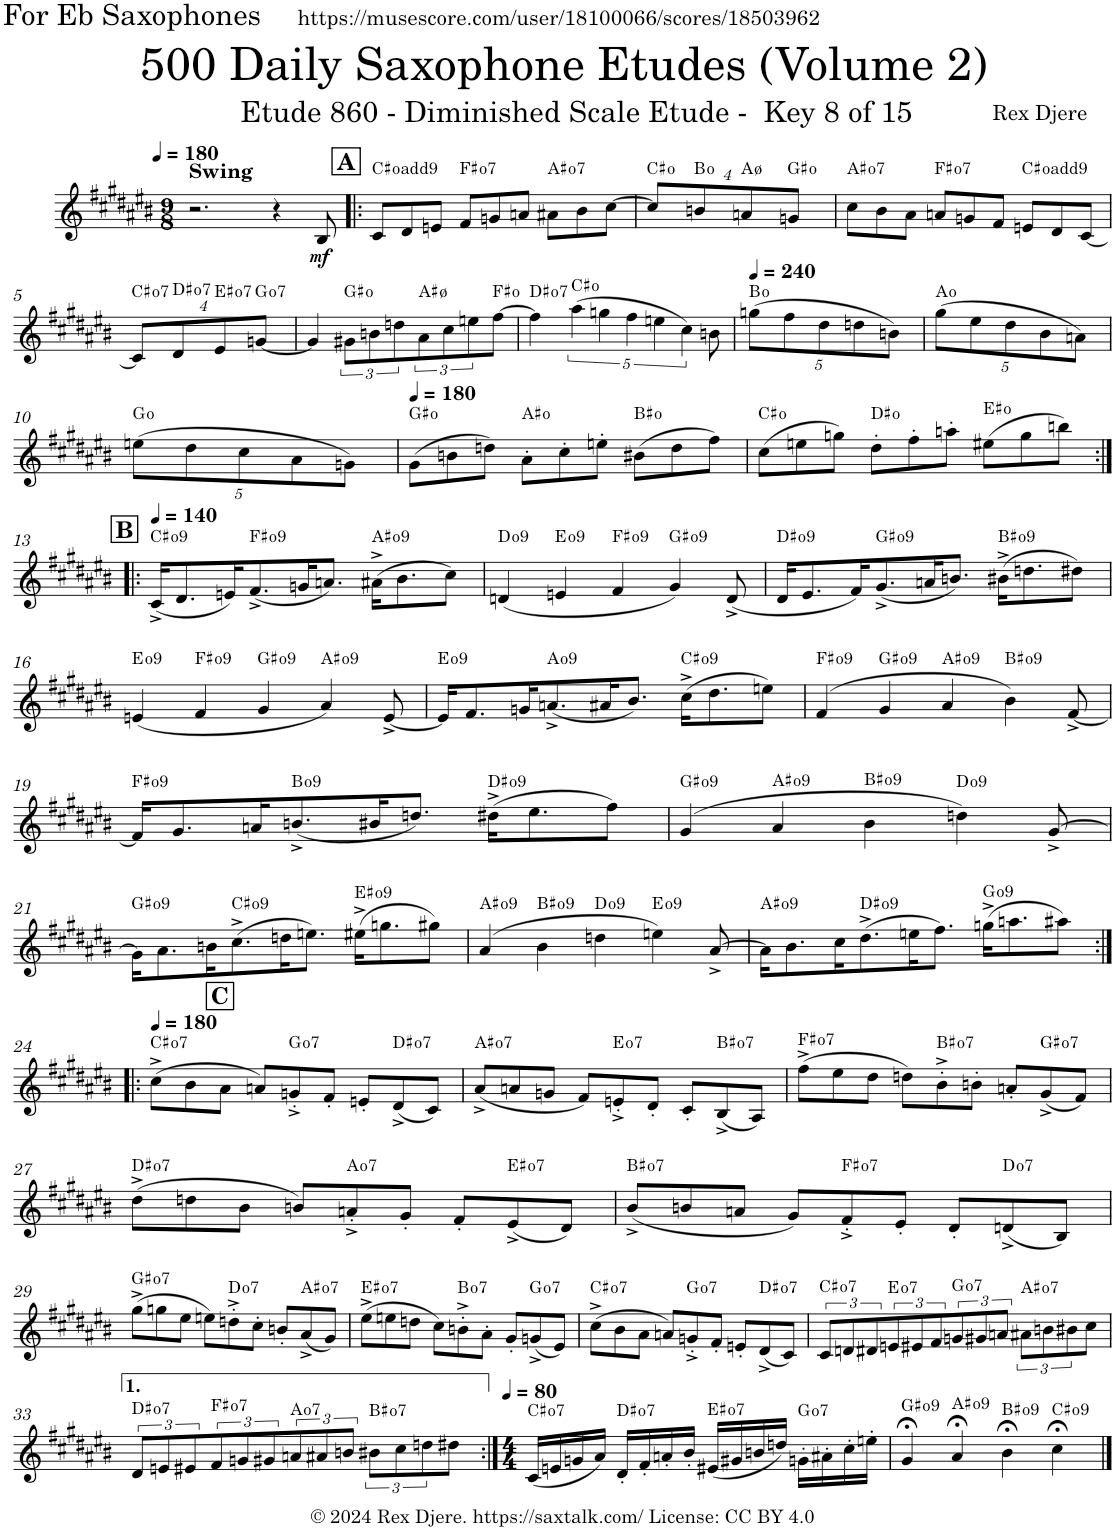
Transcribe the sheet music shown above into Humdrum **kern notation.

**kern	**dynam	**harte
*part1	*part1	*part1
*staff1	*staff1	*
*I"Alto Saxophone	*	*
*I'A. Sax.	*	*
*clefG2	*	*
*Trd5c9	*	*
*k[f#c#g#d#a#e#b#]	*	*
*M9/8	*	*
*MM180	*	*
=1	=1	=1
!LO:TX:a:B:t=Swing	!	!
2.r	.	.
4r	.	.
!	!LO:DY:b	!
8B#/	mf	.
!!LO:REH:place=s1:a:B:cj:fs=14:t=A
=2!|:	=2!|:	=2!|:
8c#/L	.	C#:dim(9)
8d#/	.	.
8en/J	.	.
!	!	!LO:H:kt=7
8f#/L	.	F#:dim7
8gn/	.	.
8an/J	.	.
!	!	!LO:H:kt=7
8a#X\L	.	A#:dim7
8b#\	.	.
[8cc#\J	.	.
=3	=3	=3
*Xbrackettup	*	*
32%9cc#/L]	.	C#:dim
32%9bn/	.	B:dim
32%9an/	.	A:hdim7
32%9gn/J	.	G#:dim
=4	=4	=4
!	!	!LO:H:kt=7
8cc#\L	.	A#:dim7
8b#\	.	.
8a#\J	.	.
!	!	!LO:H:kt=7
8an/L	.	F#:dim7
8gn/	.	.
8f#/J	.	.
8en/L	.	C#:dim(9)
8d#/	.	.
[8c#/J	.	.
!!LO:LB:g=z
=5	=5	=5
!	!	!LO:H:kt=7
32%9c#/L]	.	C#:dim7
!	!	!LO:H:kt=7
32%9d#/	.	D#:dim7
!	!	!LO:H:kt=7
32%9e#/	.	E#:dim7
!	!	!LO:H:kt=7
[32%9gn/J	.	G:dim7
=6	=6	=6
4g/]	.	.
8g#X\L	.	G#:dim
8bn\	.	.
8ddn\	.	.
8a#\	.	A#:hdim7
8cc#\	.	.
8een\	.	.
[8ff#\J	.	F#:dim
=7	=7	=7
!	!	!LO:H:kt=7
4ff#\]	.	D#:dim7
*brackettup	*	*
(20%3aa#\	.	C#:dim
20%3ggn\	.	.
20%3ff#\	.	.
20%3een\	.	.
20%3cc#\)	.	.
8bn\	.	.
=8	=8	=8
*Xbrackettup	*	*
*MM240	*	*
(40%9ggn\L	.	B:dim
40%9ff#\	.	.
40%9dd#\	.	.
40%9ddn\	.	.
40%9bn\J)	.	.
=9	=9	=9
(40%9gg#\L	.	A:dim
40%9ee#\	.	.
40%9dd#\	.	.
40%9b#\	.	.
40%9an\J)	.	.
!!LO:LB:g=z
=10	=10	=10
(40%9een\L	.	G:dim
40%9dd#\	.	.
40%9cc#\	.	.
40%9a#\	.	.
40%9gn\J)	.	.
=11	=11	=11
*MM180	*	*
(8g#\L	.	G#:dim
8bn\	.	.
8ddn\J)	.	.
8a#'\L	.	A#:dim
8cc#'\	.	.
8een'\J	.	.
(8b#X\L	.	B#:dim
8dd\	.	.
8ff#\J)	.	.
=12	=12	=12
(8cc#\L	.	C#:dim
8een\	.	.
8ggn\J)	.	.
8dd#'\L	.	D#:dim
8ff#'\	.	.
8aan'\J	.	.
(8ee#X\L	.	E#:dim
8gg\	.	.
8bbn\J)	.	.
!!LO:LB:g=z
=13:|!|:	=13:|!|:	=13:|!|:
!!LO:REH:place=s1:a:B:cj:fs=14:t=B
*MM140	*	*
!	!	!LO:H:kt=7
(16c#^/KL	.	C#:dim7(9)
8.d#/	.	.
16en/K)	.	.
!	!	!LO:H:kt=7
(8.f#^/	.	F#:dim7(9)
16gn/K	.	.
8.an/J)	.	.
!	!	!LO:H:kt=7
(16a#X^\KL	.	A#:dim7(9)
8.b#\	.	.
8cc#\J)	.	.
=14	=14	=14
!	!	!LO:H:kt=7
(4dn/	.	D:dim7(9)
!	!	!LO:H:kt=7
4en/	.	E:dim7(9)
!	!	!LO:H:kt=7
4f#/	.	F#:dim7(9)
!	!	!LO:H:kt=7
4g#/)	.	G#:dim7(9)
(8d^/	.	.
=15	=15	=15
!	!	!LO:H:kt=7
16d#/KL	.	D#:dim7(9)
8.e#/	.	.
16f#/K)	.	.
!	!	!LO:H:kt=7
(8.g#^/	.	G#:dim7(9)
16an/K	.	.
8.bn/J)	.	.
!	!	!LO:H:kt=7
(16b#X^\KL	.	B#:dim7(9)
8.ddn\	.	.
8dd#X\J)	.	.
!!LO:LB:g=z
=16	=16	=16
!	!	!LO:H:kt=7
(4en/	.	E:dim7(9)
!	!	!LO:H:kt=7
4f#/	.	F#:dim7(9)
!	!	!LO:H:kt=7
4g#/	.	G#:dim7(9)
!	!	!LO:H:kt=7
4a#/)	.	A#:dim7(9)
[8e^/	.	.
=17	=17	=17
!	!	!LO:H:kt=7
16e/KL]	.	E:dim7(9)
8.f#/	.	.
16gn/K	.	.
!	!	!LO:H:kt=7
(8.an^/	.	A:dim7(9)
16a#X/K	.	.
8.b#/J)	.	.
!	!	!LO:H:kt=7
(16cc#^\KL	.	C#:dim7(9)
8.dd#\	.	.
8een\J)	.	.
=18	=18	=18
!	!	!LO:H:kt=7
(4f#/	.	F#:dim7(9)
!	!	!LO:H:kt=7
4g#/	.	G#:dim7(9)
!	!	!LO:H:kt=7
4a#/	.	A#:dim7(9)
!	!	!LO:H:kt=7
4b#\)	.	B#:dim7(9)
[8f#^/	.	.
!!LO:LB:g=z
=19	=19	=19
!	!	!LO:H:kt=7
16f#/KL]	.	F#:dim7(9)
8.g#/	.	.
16an/K	.	.
!	!	!LO:H:kt=7
(8.bn^/	.	B:dim7(9)
16b#X/K	.	.
8.ddn/J)	.	.
!	!	!LO:H:kt=7
(16dd#X^\KL	.	D#:dim7(9)
8.ee#\	.	.
8ff#\J)	.	.
=20	=20	=20
!	!	!LO:H:kt=7
(4g#/	.	G#:dim7(9)
!	!	!LO:H:kt=7
4a#/	.	A#:dim7(9)
!	!	!LO:H:kt=7
4b#\	.	B#:dim7(9)
!	!	!LO:H:kt=7
4ddn\)	.	D:dim7(9)
[8g#^/	.	.
!!LO:LB:g=z
=21	=21	=21
!	!	!LO:H:kt=7
16g#\KL]	.	G#:dim7(9)
8.a#\	.	.
16bn\K	.	.
!	!	!LO:H:kt=7
(8.cc#^\	.	C#:dim7(9)
16ddn\K	.	.
8.een\J)	.	.
!	!	!LO:H:kt=7
(16ee#X^\KL	.	E#:dim7(9)
8.ggn\	.	.
8gg#X\J)	.	.
=22	=22	=22
!	!	!LO:H:kt=7
(4a#/	.	A#:dim7(9)
!	!	!LO:H:kt=7
4b#\	.	B#:dim7(9)
!	!	!LO:H:kt=7
4ddn\	.	D:dim7(9)
!	!	!LO:H:kt=7
4een\)	.	E:dim7(9)
[8a#^/	.	.
=23	=23	=23
!	!	!LO:H:kt=7
16a#\KL]	.	A#:dim7(9)
8.b#\	.	.
16cc#\K	.	.
!	!	!LO:H:kt=7
(8.dd#^\	.	D#:dim7(9)
16een\K	.	.
8.ff#\J)	.	.
!	!	!LO:H:kt=7
(16ggn^\KL	.	G:dim7(9)
8.aan\	.	.
8aa#X\J)	.	.
!!LO:LB:g=z
=24:|!|:	=24:|!|:	=24:|!|:
!!LO:REH:place=s1:a:B:cj:fs=14:t=C:qo=1
*MM180	*	*
!	!	!LO:H:kt=7
(8cc#^\L	.	C#:dim7
8b#\	.	.
8a#\J	.	.
8an/L)	.	.
!	!	!LO:H:kt=7
8gn'^/	.	G:dim7
8f#'/J	.	.
8en'/L	.	.
!	!	!LO:H:kt=7
(8d#^/	.	D#:dim7
8c#/J)	.	.
=25	=25	=25
!	!	!LO:H:kt=7
(8a#^/L	.	A#:dim7
8an/	.	.
8gn/J	.	.
8f#/L)	.	.
!	!	!LO:H:kt=7
8en'^/	.	E:dim7
8d#'/J	.	.
8c#'/L	.	.
!	!	!LO:H:kt=7
(8B#^/	.	B#:dim7
8A#/J)	.	.
=26	=26	=26
!	!	!LO:H:kt=7
(8ff#^\L	.	F#:dim7
8ee#\	.	.
8dd#\J	.	.
8ddn\L)	.	.
!	!	!LO:H:kt=7
8b#'^\	.	B#:dim7
8bn'\J	.	.
8an'/L	.	.
!	!	!LO:H:kt=7
(8g#^/	.	G#:dim7
8f#/J)	.	.
!!LO:LB:g=z
=27	=27	=27
!	!	!LO:H:kt=7
(8dd#^\L	.	D#:dim7
8ddn\	.	.
8b#\J	.	.
8bn/L)	.	.
!	!	!LO:H:kt=7
8an'^/	.	A:dim7
8g#'/J	.	.
8f#'/L	.	.
!	!	!LO:H:kt=7
(8e#^/	.	E#:dim7
8d#/J)	.	.
=28	=28	=28
!	!	!LO:H:kt=7
(8b#^/L	.	B#:dim7
8bn/	.	.
8an/J	.	.
8g#/L)	.	.
!	!	!LO:H:kt=7
8f#'^/	.	F#:dim7
8e#'/J	.	.
8d#'/L	.	.
!	!	!LO:H:kt=7
(8dn^/	.	D:dim7
8B#/J)	.	.
!!LO:LB:g=z
=29	=29	=29
!	!	!LO:H:kt=7
(8gg#^\L	.	G#:dim7
8ggn\	.	.
8ee#\J	.	.
8een\L)	.	.
!	!	!LO:H:kt=7
8ddn'^\	.	D:dim7
8cc#'\J	.	.
8bn'/L	.	.
!	!	!LO:H:kt=7
(8a#^/	.	A#:dim7
8g#/J)	.	.
=30	=30	=30
!	!	!LO:H:kt=7
(8ee#^\L	.	E#:dim7
8een\	.	.
8ddn\J	.	.
8cc#\L)	.	.
!	!	!LO:H:kt=7
8bn'^\	.	B:dim7
8a#'\J	.	.
8g#'/L	.	.
!	!	!LO:H:kt=7
(8gn^/	.	G:dim7
8e#/J)	.	.
=31	=31	=31
!	!	!LO:H:kt=7
(8cc#^\L	.	C#:dim7
8b#\	.	.
8a#\J	.	.
8an/L)	.	.
!	!	!LO:H:kt=7
8gn'^/	.	G:dim7
8f#'/J	.	.
8en'/L	.	.
!	!	!LO:H:kt=7
(8d#^/	.	D#:dim7
8c#/J)	.	.
=32	=32	=32
*brackettup	*	*
!	!	!LO:H:kt=7
12c#/L	.	C#:dim7
12dn/	.	.
12d#X/	.	.
!	!	!LO:H:kt=7
12en/	.	E:dim7
12e#X/	.	.
12f#/	.	.
!	!	!LO:H:kt=7
12gn/	.	G:dim7
12g#X/	.	.
12an/J	.	.
!	!	!LO:H:kt=7
12a#X\L	.	A#:dim7
12bn\	.	.
12b#X\	.	.
8cc#\J	.	.
!!LO:LB:g=z
=33	=33	=33
!	!	!LO:H:kt=7
12d#/L	.	D#:dim7
12en/	.	.
12e#X/	.	.
!	!	!LO:H:kt=7
12f#/	.	F#:dim7
12gn/	.	.
12g#X/	.	.
!	!	!LO:H:kt=7
12an/	.	A:dim7
12a#X/	.	.
12bn/J	.	.
!	!	!LO:H:kt=7
12b#X\L	.	B#:dim7
12cc#\	.	.
12ddn\	.	.
8dd#X\J	.	.
=34:|!	=34:|!	=34:|!
*M4/4	*	*
*MM80	*	*
!	!	!LO:H:kt=7
(16c#/LL	.	C#:dim7
16en/	.	.
16gn/	.	.
16a#/JJ)	.	.
!	!	!LO:H:kt=7
16d#'/LL	.	D#:dim7
16f#'/	.	.
16an'/	.	.
16b#'/JJ	.	.
!	!	!LO:H:kt=7
(16e#X/LL	.	E#:dim7
16g#X/	.	.
16bn/	.	.
16ddn/JJ)	.	.
!	!	!LO:H:kt=7
16gn'\LL	.	G:dim7
16a#X'\	.	.
16cc#'\	.	.
16een'\JJ	.	.
=35	=35	=35
!	!	!LO:H:kt=7
4g#;</	.	G#:dim7(9)
!	!	!LO:H:kt=7
4a#;</	.	A#:dim7(9)
!	!	!LO:H:kt=7
4b#;<\	.	B#:dim7(9)
!	!	!LO:H:kt=7
4cc#;<\	.	C#:dim7(9)
==	==	==
*-	*-	*-
